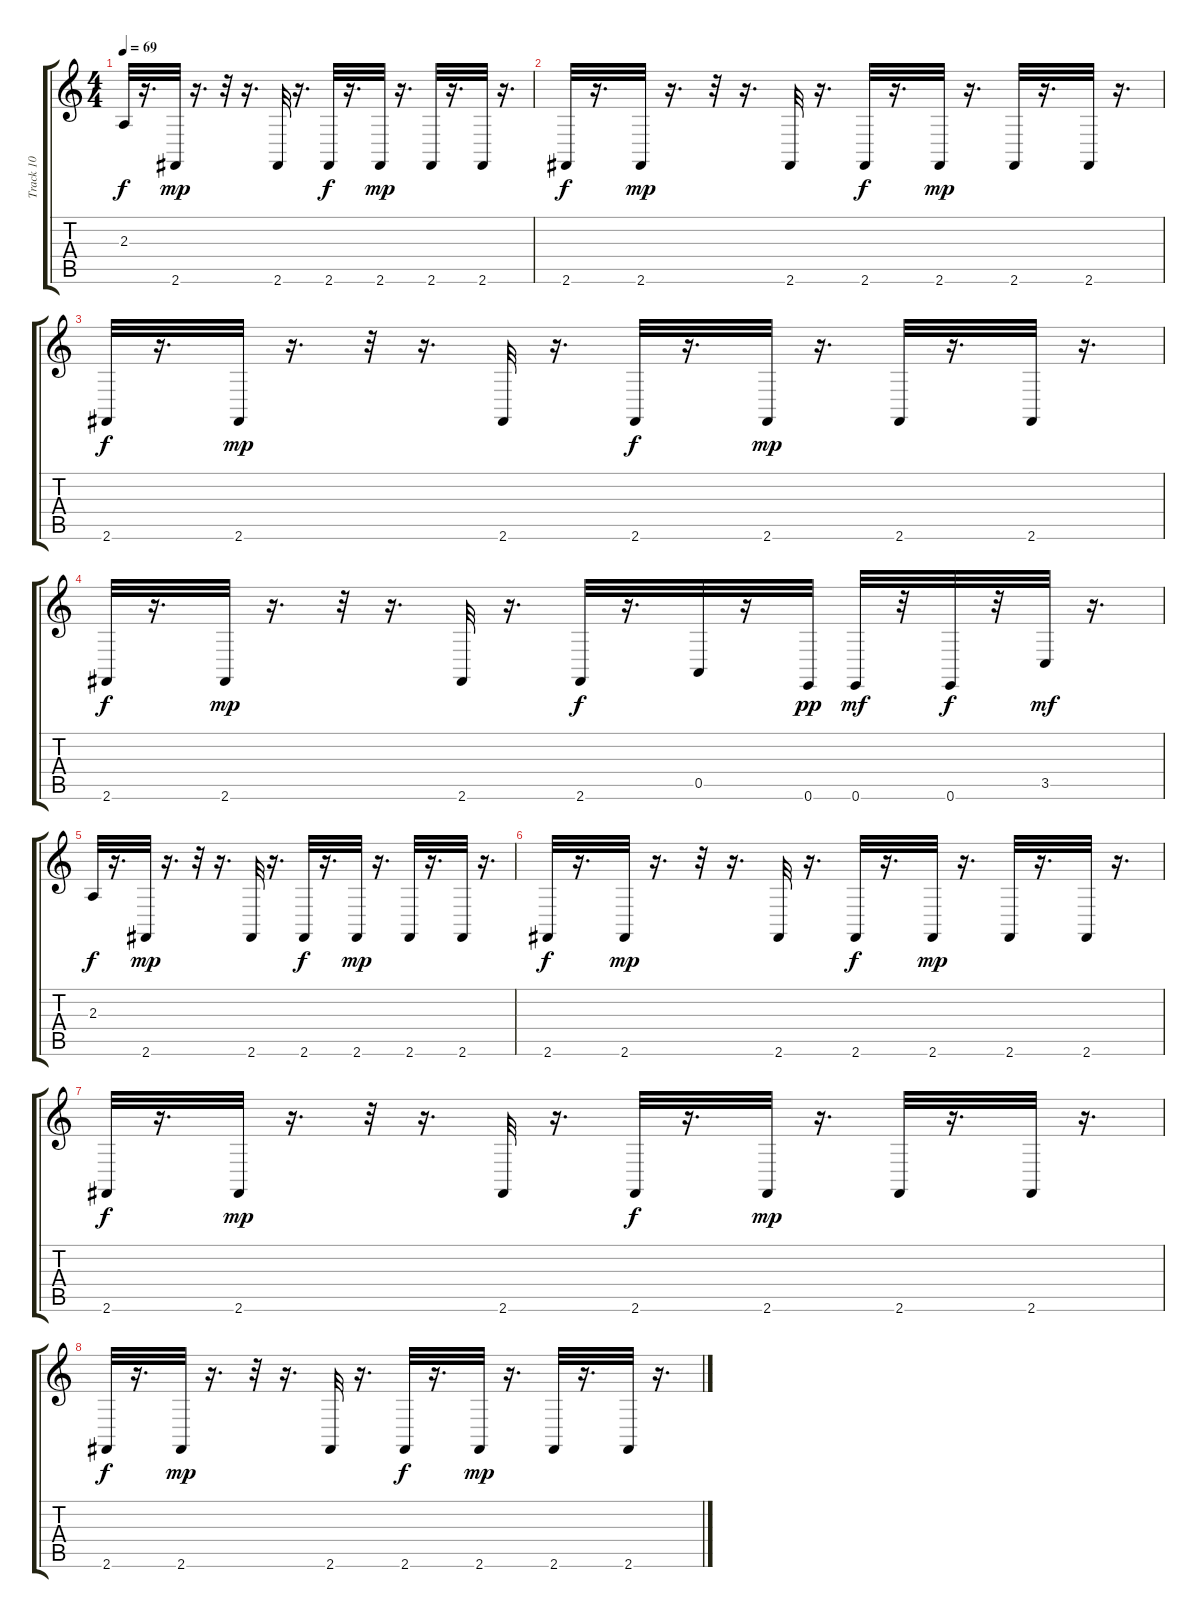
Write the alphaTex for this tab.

\track ("Track 10" "Track 10") {instrument acousticgrandpiano}
\staff {score tabs}
\tuning (E4 B3 G3 D3 A2 E2) {hide}
\ts (4 4)
\tempo 69
\clef g2
\ks c
2.3.32{dy f} r.16{d} 2.6.32{dy mp} r.16{d} r.32 r.16{d} 2.6.32 r.16{d} 2.6.32{dy f} r.16{d} 2.6.32{dy mp} r.16{d} 2.6.32 r.16{d} 2.6.32 r.16{d} |
2.6.32{dy f} r.16{d} 2.6.32{dy mp} r.16{d} r.32 r.16{d} 2.6.32 r.16{d} 2.6.32{dy f} r.16{d} 2.6.32{dy mp} r.16{d} 2.6.32 r.16{d} 2.6.32 r.16{d} |
2.6.32{dy f} r.16{d} 2.6.32{dy mp} r.16{d} r.32 r.16{d} 2.6.32 r.16{d} 2.6.32{dy f} r.16{d} 2.6.32{dy mp} r.16{d} 2.6.32 r.16{d} 2.6.32 r.16{d} |
2.6.32{dy f} r.16{d} 2.6.32{dy mp} r.16{d} r.32 r.16{d} 2.6.32 r.16{d} 2.6.32{dy f} r.16{d} 0.5.32 r.16 0.6.32{dy pp} 0.6.32{dy mf} r.32 0.6.32{dy f} r.32 3.5.32{dy mf} r.16{d} |
2.3.32{dy f} r.16{d} 2.6.32{dy mp} r.16{d} r.32 r.16{d} 2.6.32 r.16{d} 2.6.32{dy f} r.16{d} 2.6.32{dy mp} r.16{d} 2.6.32 r.16{d} 2.6.32 r.16{d} |
2.6.32{dy f} r.16{d} 2.6.32{dy mp} r.16{d} r.32 r.16{d} 2.6.32 r.16{d} 2.6.32{dy f} r.16{d} 2.6.32{dy mp} r.16{d} 2.6.32 r.16{d} 2.6.32 r.16{d} |
2.6.32{dy f} r.16{d} 2.6.32{dy mp} r.16{d} r.32 r.16{d} 2.6.32 r.16{d} 2.6.32{dy f} r.16{d} 2.6.32{dy mp} r.16{d} 2.6.32 r.16{d} 2.6.32 r.16{d} |
2.6.32{dy f} r.16{d} 2.6.32{dy mp} r.16{d} r.32 r.16{d} 2.6.32 r.16{d} 2.6.32{dy f} r.16{d} 2.6.32{dy mp} r.16{d} 2.6.32 r.16{d} 2.6.32 r.16{d}
